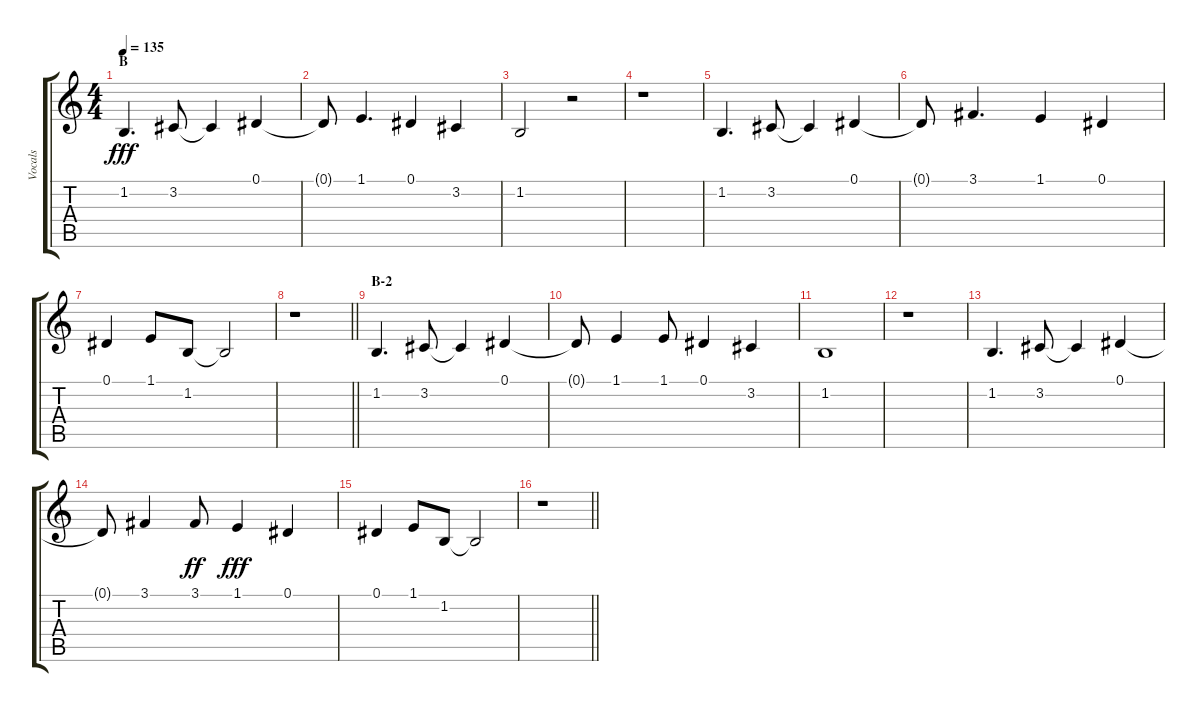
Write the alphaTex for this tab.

\track ("Vocals" "Vocals") {instrument voiceoohs}
\staff {score tabs}
\tuning (Eb4 Bb3 Gb3 Db3 Ab2 Eb2) {hide}
\ts (4 4)
\section ("" "B")
\tempo 135
\clef g2
\ks c
1.2{t}.4{d dy fff} 3.2.8 3.2{t}.4 0.1.4 |
0.1{t}.8 1.1.4{d} 0.1.4 3.2.4 |
1.2.2 r.2 |
r.1 |
1.2.4{d} 3.2.8 3.2{t}.4 0.1.4 |
0.1{t}.8 3.1.4{d} 1.1.4 0.1.4 |
0.1.4 1.1.8 1.2.8 1.2{t}.2 |
\barLineRight lightlight
r.1 |
\section ("" "B-2")
1.2.4{d} 3.2.8 3.2{t}.4 0.1.4 |
0.1{t}.8 1.1.4 1.1.8 0.1.4 3.2.4 |
1.2.1 |
r.1 |
1.2.4{d} 3.2.8 3.2{t}.4 0.1.4 |
0.1{t}.8 3.1.4 3.1.8{dy ff} 1.1.4{dy fff} 0.1.4 |
0.1.4 1.1.8 1.2.8 1.2{t}.2 |
\barLineRight lightlight
r.1
